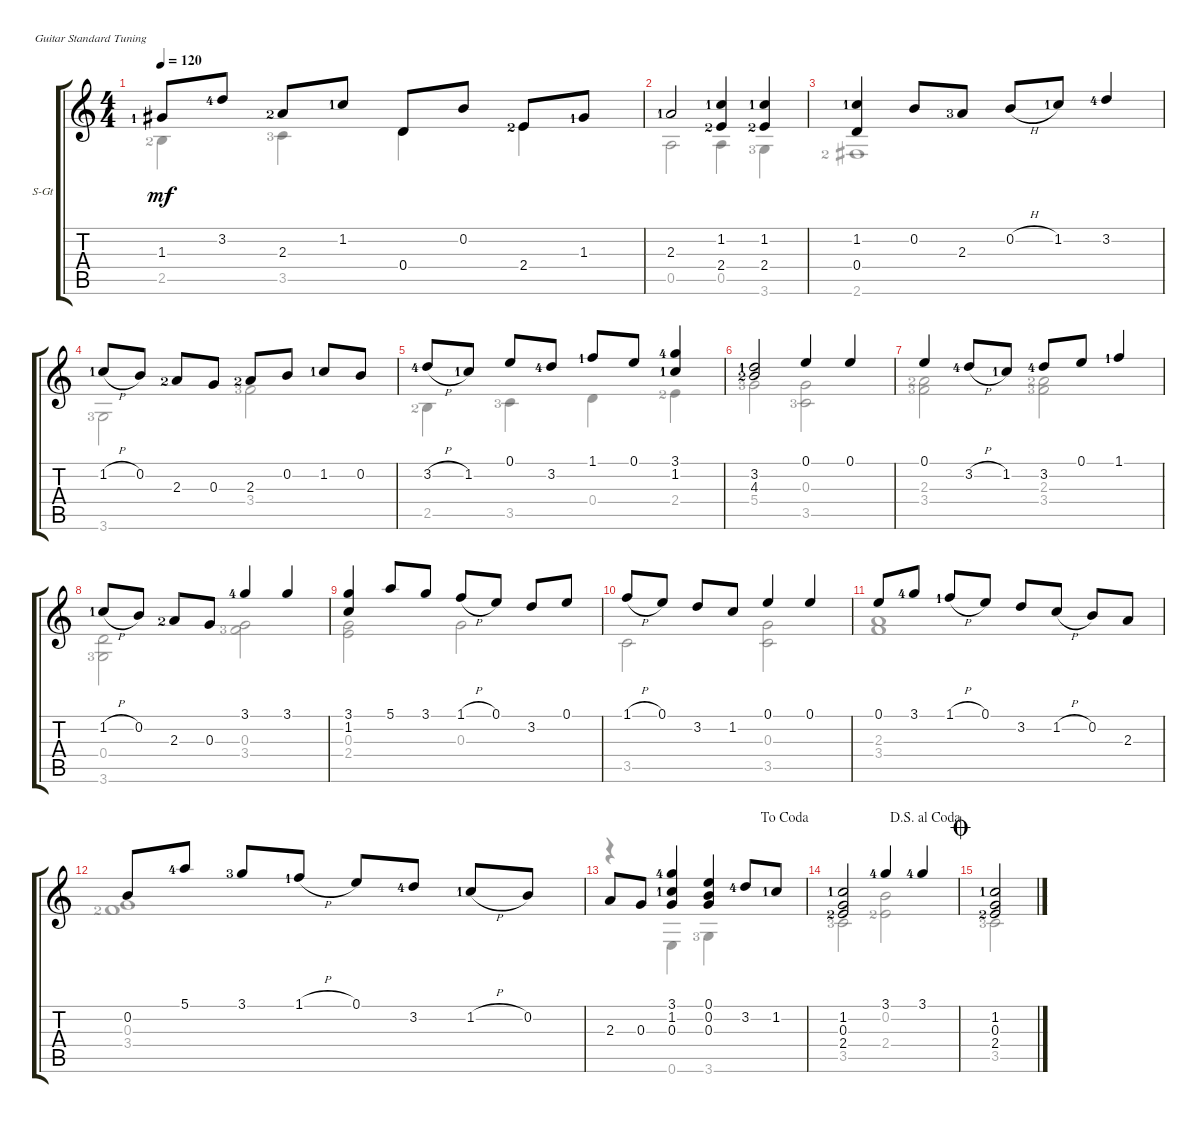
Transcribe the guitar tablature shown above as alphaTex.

\defaultSystemsLayout 4
\bracketExtendMode groupsimilarinstruments
\firstSystemTrackNameOrientation horizontal
\otherSystemsTrackNameOrientation horizontal
\track ("Steel Guitar" "S-Gt") {instrument acousticguitarsteel}
\staff {score tabs}
\tuning (E4 B3 G3 D3 A2 E2)
\voice
\ts (4 4)
\tempo 120
\clef g2
\ks c
1.3{lf 2}.8{dy mf} 3.2{lf 5}.8 2.3{lf 3}.8 1.2{lf 2}.8 0.4.8 0.2.8 2.4{lf 3}.8 1.3{lf 2}.8 |
2.3{lf 2}.2 (1.2{lf 2} 2.4{lf 3}).4 (2.4{lf 3} 1.2{lf 2}).4 |
(1.2{lf 2} 0.4).4 0.2.8 2.3{lf 4}.8 0.2{h}.8 1.2{lf 2}.8 3.2{lf 5}.4 |
1.2{h lf 2}.8 0.2.8 2.3{lf 3}.8 0.3.8 2.3{lf 3}.8 0.2.8 1.2{lf 2}.8 0.2.8 |
3.2{h lf 5}.8 1.2{lf 2}.8 0.1.8 3.2{lf 5}.8 1.1{lf 2}.8 0.1.8 (3.1{lf 5} 1.2{lf 2}).4 |
(4.3{lf 3} 3.2{lf 2}).2 0.1.4 0.1.4 |
0.1.4 3.2{h lf 5}.8 1.2{lf 2}.8 3.2{lf 5}.8 0.1.8 1.1{lf 2}.4 |
1.2{h lf 2}.8 0.2.8 2.3{lf 3}.8 0.3.8 3.1{lf 5}.4 3.1.4 |
(3.1 1.2).4 5.1.8 3.1.8 1.1{h}.8 0.1.8 3.2.8 0.1.8 |
1.1{h}.8 0.1.8 3.2.8 1.2.8 0.1.4 0.1.4 |
0.1.8 3.1{lf 5}.8 1.1{h lf 2}.8 0.1.8 3.2.8 1.2{h}.8 0.2.8 2.3.8 |
0.2.8 5.1{lf 5}.8 3.1{lf 4}.8 1.1{h lf 2}.8 0.1.8 3.2{lf 5}.8 1.2{h lf 2}.8 0.2.8 |
\jump dacoda
2.3.8 0.3.8 (3.1{lf 5} 1.2{lf 2} 0.3).4 (0.3 0.2 0.1).4 3.2{lf 5}.8 1.2{lf 2}.8 |
\jump dalsegnoalcoda
(1.2{lf 2} 0.3 2.4{lf 3}).2 3.1{lf 5}.4 3.1{lf 5}.4 |
\jump coda
(1.2{lf 2} 0.3 2.4{lf 3}).2
\voice
\clef g2
\ottava regular
\simile none
\ks c
2.5{lf 3}.4{dy mf} 3.5{lf 4}.4 0.4.4 2.4{lf 3}.4 |
0.5.2 0.5.4 3.6{lf 4}.4 |
2.6{lf 3}.1 |
3.6{lf 4}.2 3.4{lf 4}.2 |
2.5{lf 3}.4 3.5{lf 4}.4 0.4.4 2.4{lf 3}.4 |
5.4{lf 4}.2 (3.5{lf 4} 0.3).2 |
(2.3{lf 3} 3.4{lf 4}).2 (3.4{lf 4} 2.3{lf 3}).2 |
(0.4 3.6{lf 4}).2 (3.4{lf 4} 0.3).2 |
(0.3 2.4).2 0.3.2 |
3.5.2 (3.5 0.3).2 |
(2.3 3.4).1 |
(3.4{lf 3} 0.3).1 |
r.4 0.6.4 3.6{lf 4}.4 |
3.5{lf 4}.2 (2.4{lf 3} 0.2).2 |
3.5{lf 4}.2
